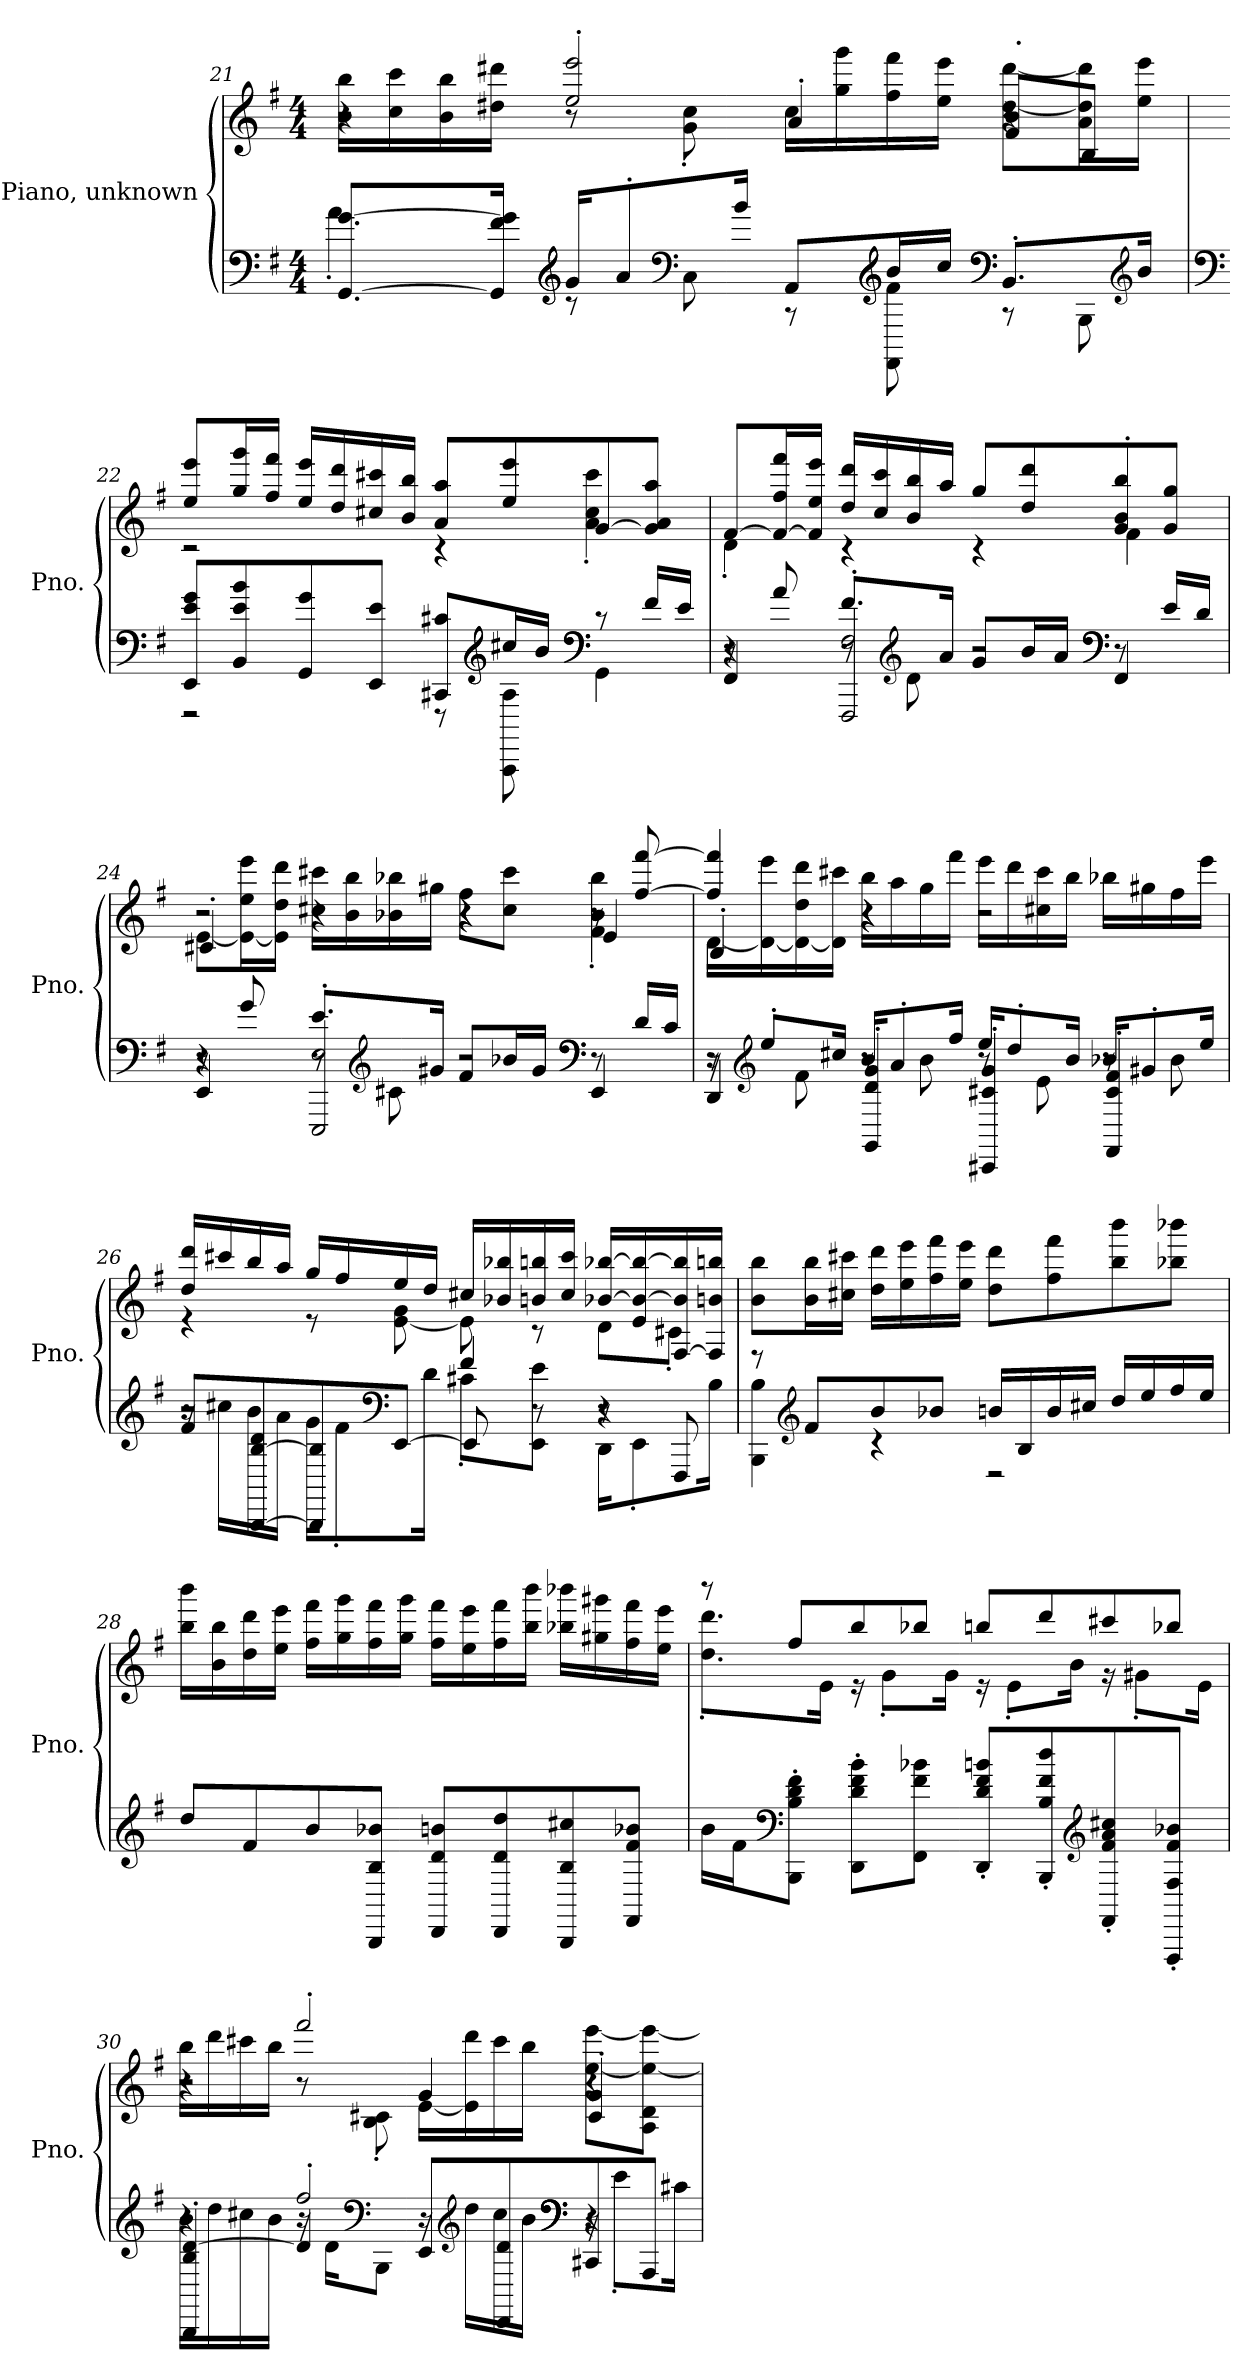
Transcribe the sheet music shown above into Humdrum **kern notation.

**kern	**kern
*part1	*part1
*staff2	*staff1
*I"Piano, unknown	*
*I'Pno.	*
!!LO:LB:g=z
*clefF4	*clefG2
*k[f#]	*k[f#]
*M4/4	*M4/4
=21	=21
*^	*^
*	*	*	*^
[8.GG/ [8.g/L	4a'\	4r	16b\ 16bb\LL	2r
.	.	.	16cc\ 16ccc\	.
.	.	.	16b\ 16bb\	.
16GG/] 16f#/ 16g/]Jk	.	.	16dd#X\ 16ddd#X\JJ	.
*clefG2	*	*	*	*
16g/KL	8r	2ee/' 2eee/'	8r	.
8a'/	.	.	.	.
*clefF4	*	*	*	*
.	8C\	.	8g\' 8cc\'	.
16b/Jk	.	.	.	.
8AA/L	8r	.	16cc\LL	4a'/
.	.	.	16gg\ 16ggg\	.
*clefG2	*	*	*	*
16b/L	8FF#\ 8f#\	.	16ff#\ 16fff#\	.
16cc/JJ	.	.	16ee\ 16eee\JJ	.
*clefF4	*	*	*	*
8.BB'/L	8r	4r	[8dd#\ [8ddd#\L	8f#/' 8b/'L
.	8BBB\	.	16a\ 16dd#\] 16ddd#\]L	8B/J
*clefG2	*	*	*	*
16b/Jk	.	.	16ee\ 16eee\JJ	.
*	*	*v	*v	*v
!!LO:LB:g=z
=22	=22	=22
*clefF4	*	*
*	*	*^
8EE/ 8e/ 8g/L	2r	8ee/ 8eee/L	2r
8BB/ 8e/ 8b/	.	16gg/ 16ggg/L	.
.	.	16ff#/ 16fff#/JJ	.
8GG/ 8g/	.	16ee/ 16eee/LL	.
.	.	16dd/ 16ddd/	.
8EE/ 8e/J	.	16cc#X/ 16ccc#X/	.
.	.	16b/ 16bb/JJ	.
8CC#X/ 8c#X/L	8r	8a/ 8aa/L	4r
*clefG2	*	*	*
16cc#X/L	8AAA\ 8A\	8ee/ 8eee/	.
16b/JJ	.	.	.
*clefF4	*	*	*
8r	4GG\	[8g/	4a\' 4cc#\' 4ccc#\'
16f#/LL	.	8g/] 8a/ 8aa/J	.
16e/JJ	.	.	.
=23	=23	=23	=23
*	*^	*	*
8r	4r	4FF#/	[8f#/L	4d'\
8a/	.	.	16f#/_ 16ff#/ 16fff#/L	.
.	.	.	16f#/] 16ee/ 16eee/JJ	.
8.f#'/L	8r	2FFF#/ 2F#/	16dd/ 16ddd/LL	4r
.	.	.	16cc/ 16ccc/	.
*clefG2	*	*	*	*
.	8d\	.	16b/ 16bb/	.
16a/Jk	.	.	16aa/JJ	.
8g/L	2r	.	8gg/L	4r
16b/L	.	.	8dd/ 8ddd/	.
16a/JJ	.	.	.	.
*clefF4	*	*	*	*
8r	.	4FF#/	8g/' 8b/' 8bb/'	4f#\
16e/LL	.	.	8g/ 8gg/J	.
16d/JJ	.	.	.	.
!!LO:LB:g=z
=24	=24	=24	=24	=24
*	*	*	*	*^
8r	4r	4EE/	2r	[8e\L	4c#X'/
8g/	.	.	.	16e\_ 16ee\ 16eee\L	.
.	.	.	.	16e\] 16dd\ 16ddd\JJ	.
8.e'/L	8r	2EEE/ 2E/	.	16cc#X\ 16ccc#X\LL	4r
.	.	.	.	16b\ 16bb\	.
*clefG2	*	*	*	*	*
.	8c#X\	.	.	16b-X\ 16bb-X\	.
16g#X/Jk	.	.	.	16gg#X\JJ	.
8f#/L	2r	.	4r	8ff#\L	4r
16b-X/L	.	.	.	8cc#\ 8ccc#\J	.
16g#/JJ	.	.	.	.	.
*clefF4	*	*	*	*	*
8r	.	4EE/	8r	4f#\' 4b-\' 4bb-\'	4e/
16d/LL	.	.	[8ff#/ [8fff#/	.	.
16c#/JJ	.	.	.	.	.
!!LO:LB:g=z	!!	!!
=25	=25	=25	=25	=25	=25
16r	8r	4DD/	4ff#/] 4fff#/]	[16d\LL	4B'/
*clefG2	*	*	*	*	*
8ee'/L	.	.	.	16d\_ 16eee\	.
.	8f#\	.	.	16d\_ 16dd\ 16ddd\	.
16cc#X/Jk	.	.	.	16d\] 16ccc#X\JJ	.
16b/KL	8r	4GG/' 4d/' 4g/'	4r	16bb\LL	4r
8a'/	.	.	.	16aa\	.
.	8b\	.	.	16gg\	.
16ff#/Jk	.	.	.	16fff#\JJ	.
16ee/KL	8r	4CC#X/' 4c#X/' 4g/'	2r	16eee\LL	2r
8dd'/	.	.	.	16ddd\	.
.	8e\	.	.	16cc#X\ 16ccc#\	.
16b/Jk	.	.	.	16bb\JJ	.
16b-X/KL	8r	4FF#/' 4c#/' 4f#/'	.	16bb-X\LL	.
8g#X'/	.	.	.	16gg#X\	.
.	8b-\	.	.	16ff#\	.
16ee/Jk	.	.	.	16eee\JJ	.
*	*	*	*	*v	*v
!!LO:LB:g=z
=26	=26	=26	=26	=26
2r	16r	8f#/L	16dd/ 16ddd/LL	4r
.	16cc#X\LL	.	16ccc#X/	.
.	16b\	[8BBB/ [8B/ 8d/	16bb/	.
.	16a\JJ	.	16aa/JJ	.
.	16g\KL	8BBB/] 8B/]	16gg/LL	8r
.	8f#'\	.	16ff#/	.
*clefF4	*	*	*	*
.	.	[8EE/J	16ee/	[8e\ 8g\
.	16d\Jk	.	16dd/JJ	.
4f#/	8c#X'\L	8EE/]	16cc#X/LL	8e\]
.	.	.	16b-X/ 16bb-X/	.
.	8EE\ 8e\J	8r	16bn/ 16bbn/	8r
.	.	.	16cc#/ 16ccc#/JJ	.
4r	16DD\KL	8r	[16b-X/ [16bb-X/LL	8d\L
.	8EE'\	.	16e/ 16b-/_ 16bb-/_	.
.	.	8FFF#/	[16F#/ 16b-/] 16bb-/]	8c#X'\J
.	16B\Jk	.	16F#/] 16bn/ 16bbn/JJ	.
*	*v	*v	*	*
*	*	*v	*v
!!LO:PB:g=z
=27	=27	=27
8r	4BBB\ 4B\	8b\ 8bb\L
*clefG2	*	*
8f#/L	.	16b\ 16bb\L
.	.	16cc#X\ 16ccc#X\JJ
8b/	4r	16dd\ 16ddd\LL
.	.	16ee\ 16eee\
8b-X/J	.	16ff#\ 16fff#\
.	.	16ee\ 16eee\JJ
16bn/LL	2r	8dd\ 8ddd\L
16B/	.	.
16b/	.	8ff#\ 8fff#\
16cc#X/JJ	.	.
16dd/LL	.	8bb\ 8bbb\
16ee/	.	.
16ff#/	.	8bb-X\ 8bbb-X\J
16ee/JJ	.	.
*v	*v	*
=28	=28
8dd/L	16bb\ 16bbb\LL
.	16b\ 16bb\
8f#/	16dd\ 16ddd\
.	16ee\ 16eee\JJ
8b/	16ff#\ 16fff#\LL
.	16gg\ 16ggg\
8BBB/ 8B/ 8b-X/J	16ff#\ 16fff#\
.	16gg\ 16ggg\JJ
8DD/ 8d/ 8bn/L	16ff#\ 16fff#\LL
.	16ee\ 16eee\
8DD/ 8d/ 8dd/	16ff#\ 16fff#\
.	16bb\ 16bbb\JJ
8BBB/ 8B/ 8cc#X/	16bb-X\ 16bbb-X\LL
.	16gg#X\ 16ggg#X\
8FF#/ 8f#/ 8b-X/J	16ff#\ 16fff#\
.	16ee\ 16eee\JJ
!!LO:LB:g=z
=29	=29
*	*^
16b\LL	8r	8.dd\' 8.ddd\'L
16f#\J	.	.
*clefF4	*	*
8BBB\' 8B\' 8d\' 8f#\'J	8ff#/L	.
.	.	16e\Jk
8DD\' 8d\' 8f#\' 8b\'L	8bb/	16r
.	.	8g'\L
8FF#\ 8f#\ 8b-X\J	8bb-X/J	.
.	.	16g\Jk
8DD/' 8d/' 8f#/' 8bn/'L	8bbn/L	16r
.	.	8e'\L
8BBB/' 8B/' 8f#/' 8dd/'	8ddd/	.
.	.	16b\Jk
*clefG2	*	*
8FF#/' 8f#/' 8a/' 8cc#X/'	8ccc#X/	16r
.	.	8g#X'\L
8FFF#/' 8F#/' 8f#/' 8b-X/'J	8bb-X/J	.
.	.	16e\Jk
!!LO:LB:g=z
=30	=30	=30
*^	*	*^
*	*^	*	*	*
4r	16b\LL	4BBB/' 4B/' [4d/'	4r	16bb\LL	2r
.	16dd\	.	.	16ddd\	.
.	16cc#X\	.	.	16ccc#X\	.
.	16b\JJ	.	.	16bb\JJ	.
2ff#'/	16r	4d/]	2fff#'/	8r	.
.	16d\KL	.	.	.	.
*clefF4	*	*	*	*	*
.	8BBB\J	.	.	8B\' 8c#X\'	.
.	16r	8EE/L	.	[16e\LL	4g/
*clefG2	*	*	*	*	*
.	16dd\LL	.	.	16e\] 16ddd\	.
.	16cc#\	8DD/ 8d/	.	16ccc#\	.
.	16b\JJ	.	.	16bb\JJ	.
*clefF4	*	*	*	*	*
4r	16r	8CC#X/	4r	[8ee\ [8eee\L	4c#/' 4g/'
.	8e'\L	.	.	.	.
.	.	8AAA/J	.	8A\ 8d\ 8ee\_ 8eee\_J	.
.	16c#X\Jk	.	.	.	.
*v	*v	*v	*	*	*
*	*v	*v	*v
=	=
*-	*-
